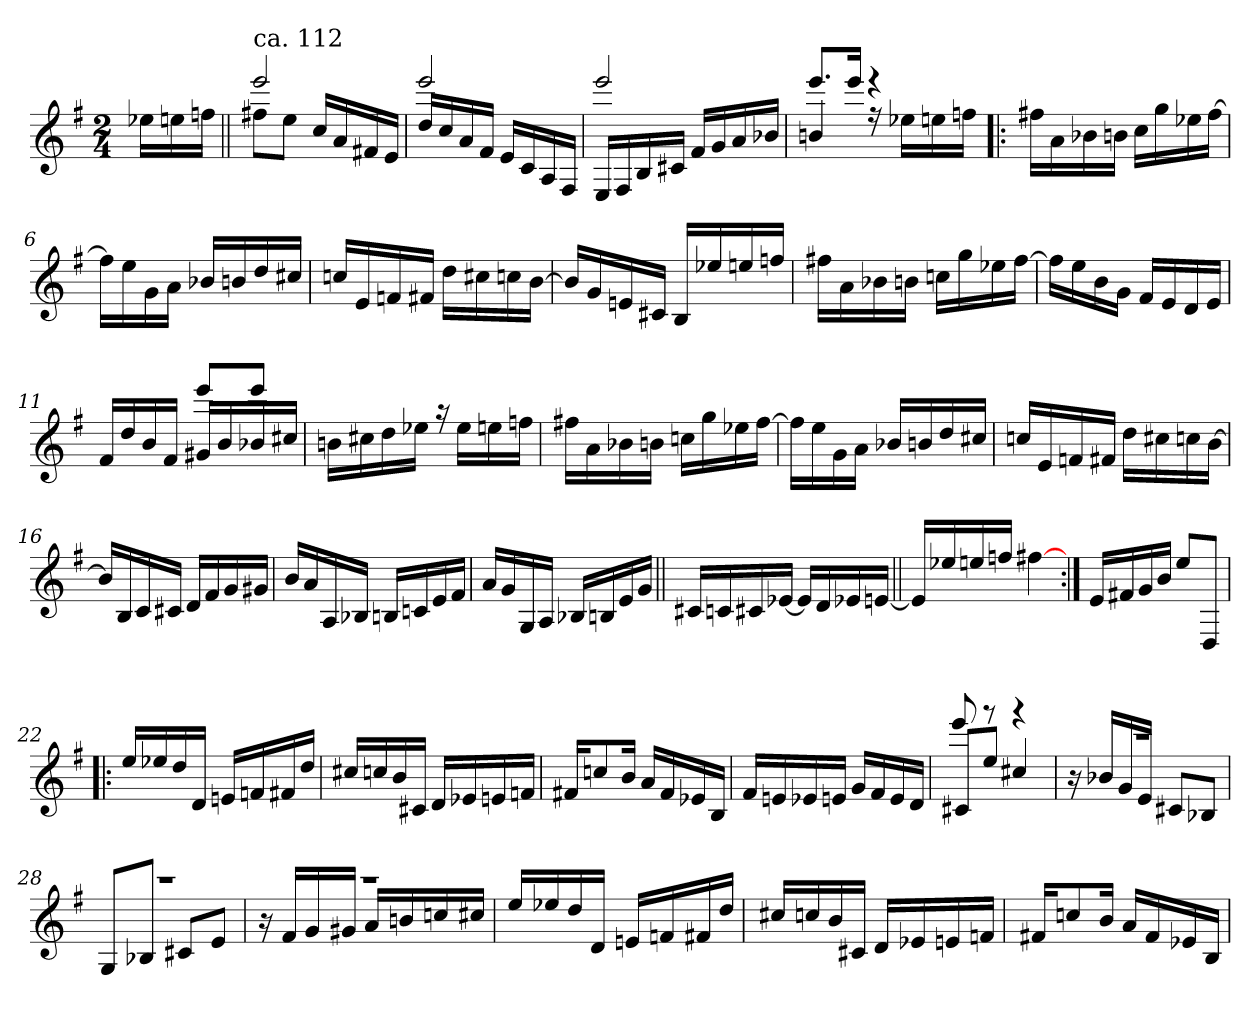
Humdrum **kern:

**kern
*part1
*staff1
*clefG2
*k[f#]
*e:
*M2/4
=
16ee-X\LL
16een\
16ffn\JJ
=1||
*^
*	*^
!LO:TX:a:t=ca. 112	!	!
!	!	!LO:N:head=open
8ff#X\L	2ryy	2eee/
8ee\J	.	.
16cc/LL	.	.
16a/	.	.
16f#X/	.	.
16e/JJ	.	.
=2	=2	=2
!	!	!LO:N:head=open
16dd/LL	2ryy	2eee/
16cc/	.	.
16a/	.	.
16f#/JJ	.	.
16e/LL	.	.
16c/	.	.
16A/	.	.
16F#/JJ	.	.
=3	=3	=3
!	!	!LO:N:head=open
16E/LL	2ryy	2eee/
16F#/	.	.
16B/	.	.
16c#X/JJ	.	.
16f#/LL	.	.
16g/	.	.
16a/	.	.
16b-X/JJ	.	.
!!LO:LB:g=z	!!	!!
=4	=4	=4
4bn/	8.b/Lyy	8.eee!/L
.	16b/Jkyy	16eee!/Jk
16r	4ryy	4rddd
16ee-X\LL	.	.
16een\	.	.
16ffn\JJ	.	.
*	*v	*v
=5!|:	=5!|:
16ff#X\LL	2ryy
16a\	.
16b-X\	.
16bn\JJ	.
16cc\LL	.
16gg\	.
16ee-X\	.
[<16ff#\JJ	.
=6	=6
16ff#\LL]	2ryy
16ee\	.
16g\	.
16a\JJ	.
16b-X/LL	.
16bn/	.
16dd/	.
16cc#X/JJ	.
=7	=7
16ccn/LL	4ryy
16e/	.
16fn/	.
16f#X/JJ	.
16dd\LL	4ryy
16cc#X\	.
16ccn\	.
[<16b\JJ	.
!!LO:LB:g=z	!!
=8	=8
16b/LL]	2ryy
16g/	.
16en/	.
16c#X/JJ	.
16B/LL	.
16ee-X/	.
16een/	.
16ffn/JJ	.
=9	=9
16ff#X\LL	2ryy
16a\	.
16b-X\	.
16bn\JJ	.
16ccn\LL	.
16gg\	.
16ee-X\	.
[<16ff#\JJ	.
=10	=10
16ff#\LL]	2ryy
16ee\	.
16b\	.
16g\JJ	.
16f#/LL	.
16e/	.
16d/	.
16e/JJ	.
=11	=11
*	*^
16f#/LL	4ryy	4ryy
16dd/	.	.
16b/	.	.
16f#/JJ	.	.
16g#X/LL	8ryy	8eee!/L
16b/	.	.
16b-X/	8ryy	8eee!/J
16cc#X/JJ	.	.
*	*v	*v
!!LO:LB:g=z
=12	=12
16bn\LL	2ryy
16cc#X\	.
16dd\	.
16ee-X\JJ	.
16raa	.
16ee-\LL	.
16een\	.
16ffn\JJ	.
=13	=13
16ff#X\LL	2ryy
16a\	.
16b-X\	.
16bn\JJ	.
16ccn\LL	.
16gg\	.
16ee-X\	.
[<16ff#\JJ	.
=14	=14
16ff#\LL]	2ryy
16ee\	.
16g\	.
16a\JJ	.
16b-X/LL	.
16bn/	.
16dd/	.
16cc#X/JJ	.
=15	=15
16ccn/LL	4ryy
16e/	.
16fn/	.
16f#X/JJ	.
16dd\LL	4ryy
16cc#X\	.
16ccn\	.
[<16b\JJ	.
!!LO:LB:g=z	!!
=16	=16
16b/LL]	4ryy
16B/	.
16c/	.
16c#X/JJ	.
16d/LL	4ryy
16f#/	.
16g/	.
16g#X/JJ	.
=17	=17
16b/LL	4ryy
16a/	.
16A/	.
16B-X/JJ	.
16Bn/LL	4ryy
16cn/	.
16e/	.
16f#/JJ	.
=18	=18
16a/LL	4ryy
16g/	.
16G/	.
16A/JJ	.
16B-X/LL	4ryy
16Bn/	.
16e/	.
16g/JJ	.
=19||	=19||
16c#X/LL	4ryy
16cn/	.
16c#X/	.
[>16e-X/JJ	.
16e-/LL]	4ryy
16d/	.
16e-X/	.
[>16en/JJ	.
!!LO:LB:g=z	!!
=20||	=20||
16en/LL]	2ryy
16ee-X/	.
16een/	.
16ffn/JJ	.
[<4ff#X\	.
=21:|!	=21:|!
16e/LL	2ryy
16f#X/	.
16g/	.
16b/JJ	.
8ee/L	.
8D/J	.
=22!|:	=22!|:
16ee/LL	2ryy
16ee-X/	.
16dd/	.
16d/JJ	.
16en/LL	.
16fn/	.
16f#X/	.
16dd/JJ	.
=23	=23
16cc#X/LL	2ryy
16ccn/	.
16b/	.
16c#X/JJ	.
16d/LL	.
16e-X/	.
16en/	.
16fn/JJ	.
!!LO:LB:g=z	!!
=24	=24
16f#X/KL	2ryy
8ccn/	.
16b/Jk	.
16a/LL	.
16f#/	.
16e-X/	.
16B/JJ	.
=25	=25
16f#/LL	2ryy
16en/	.
16e-X/	.
16en/JJ	.
16g/LL	.
16f#/	.
16e/	.
16d/JJ	.
=26	=26
*	*^
8c#X/L	8ryy	8eee!/
8ee/J	8ryy	8rggg
4cc#X/	4ryy	4rggg
=27	=27	=27
16r	2ryy	2rccc
16b-X/LL	.	.
16g/	.	.
16e/JJ	.	.
8c#X/L	.	.
8B-X/J	.	.
=28	=28	=28
8G/L	2ryy	2rccc
8B-X/J	.	.
8c#X/L	.	.
8e/J	.	.
!!LO:LB:g=z	!!	!!
=29	=29	=29
16r	2ryy	2rccc
16f#/LL	.	.
16g/	.	.
16g#X/JJ	.	.
16a/LL	.	.
16bn/	.	.
16ccn/	.	.
16cc#X/JJ	.	.
*	*v	*v
=30	=30
16ee/LL	2ryy
16ee-X/	.
16dd/	.
16d/JJ	.
16en/LL	.
16fn/	.
16f#X/	.
16dd/JJ	.
=31	=31
16cc#X/LL	2ryy
16ccn/	.
16b/	.
16c#X/JJ	.
16d/LL	.
16e-X/	.
16en/	.
16fn/JJ	.
=32	=32
16f#X/KL	2ryy
8ccn/	.
16b/Jk	.
16a/LL	.
16f#/	.
16e-X/	.
16B/JJ	.
*v	*v
=
*-
